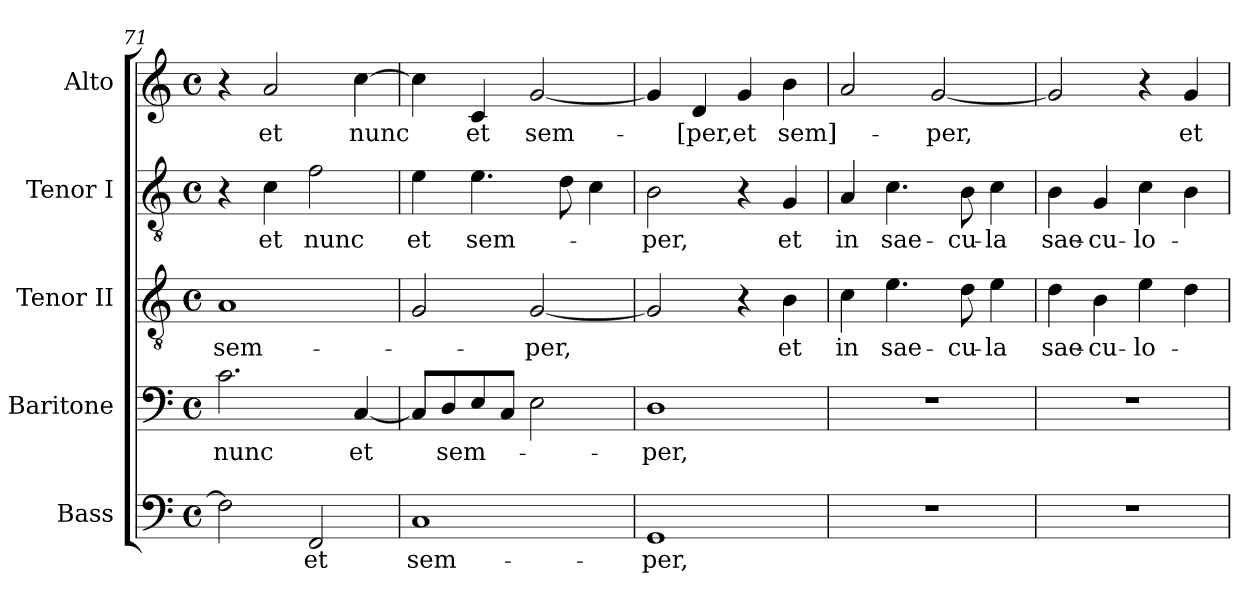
**kern	**text	**kern	**text	**kern	**text	**kern	**text	**kern	**text
*part5	*part5	*part4	*part4	*part3	*part3	*part2	*part2	*part1	*part1
*staff5	*staff5	*staff4	*staff4	*staff3	*staff3	*staff2	*staff2	*staff1	*staff1
*I"Bass	*	*I"Baritone	*	*I"Tenor II	*	*I"Tenor I	*	*I"Alto	*
!!LO:PB:g=z
*clefF4	*	*clefF4	*	*clefGv2	*	*clefGv2	*	*clefG2	*
*	*	*ITrd7c12	*	*	*	*	*	*	*
*k[]	*	*k[]	*	*k[]	*	*k[]	*	*k[]	*
*C:	*	*C:	*	*C:	*	*C:	*	*C:	*
*M4/4	*	*M4/4	*	*M4/4	*	*M4/4	*	*M4/4	*
*met(c)	*	*met(c)	*	*met(c)	*	*met(c)	*	*met(c)	*
=71	=71	=71	=71	=71	=71	=71	=71	=71	=71
!	!	!	!LO:LY:b:color=#000000	!	!	!	!	!	!
!	!	!	!	!	!LO:LY:b:color=#000000	!	!	!	!
2Fi\]	.	2.Ci\	nunc	1Ai	sem-	4r	.	4r	.
!	!	!	!	!	!	!	!LO:LY:b:color=#000000	!	!
!	!	!	!	!	!	!	!	!	!LO:LY:b:color=#000000
.	.	.	.	.	.	4ci\	et	2ai/	et
!	!LO:LY:b:color=#000000	!	!	!	!	!	!	!	!
!	!	!	!	!	!	!	!LO:LY:b:color=#000000	!	!
2FFi/	et	.	.	.	.	2fi\	nunc	.	.
!	!	!	!LO:LY:b:color=#000000	!	!	!	!	!	!
!	!	!	!	!	!	!	!	!	!LO:LY:b:color=#000000
.	.	[<4CCi/	et	.	.	.	.	[>4cci\	nunc
=72	=72	=72	=72	=72	=72	=72	=72	=72	=72
!	!LO:LY:b:color=#000000	!	!	!	!	!	!	!	!
!	!	!	!	!	!	!	!LO:LY:b:color=#000000	!	!
1Ci	sem-	8CCi/L]	.	2Gi/	.	4ei\	et	4cci\]	.
!	!	!	!LO:LY:b:color=#000000	!	!	!	!	!	!
.	.	8DDi/	sem-	.	.	.	.	.	.
!	!	!	!	!	!	!	!LO:LY:b:color=#000000	!	!
!	!	!	!	!	!	!	!	!	!LO:LY:b:color=#000000
.	.	8EEi/	.	.	.	4.ei\	sem-	4ci/	et
.	.	8CCi/J	.	.	.	.	.	.	.
!	!	!	!	!	!LO:LY:b:color=#000000	!	!	!	!
!	!	!	!	!	!	!	!	!	!LO:LY:b:color=#000000
.	.	2EEi\	.	[<2Gi/	-per,	.	.	[<2gi/	sem-
.	.	.	.	.	.	8di\	.	.	.
.	.	.	.	.	.	4ci\	.	.	.
=73	=73	=73	=73	=73	=73	=73	=73	=73	=73
!	!LO:LY:b:color=#000000	!	!	!	!	!	!	!	!
!	!	!	!LO:LY:b:color=#000000	!	!	!	!	!	!
!	!	!	!	!	!	!	!LO:LY:b:color=#000000	!	!
1GGi	-per,	1DDi	-per,	2Gi/]	.	2Bi\	-per,	4gi/]	.
!	!	!	!	!	!	!	!	!	!LO:LY:b:color=#000000
.	.	.	.	.	.	.	.	4di/	-[per,
!	!	!	!	!	!	!	!	!	!LO:LY:b:color=#000000
.	.	.	.	4r	.	4r	.	4gi/	et
!	!	!	!	!	!LO:LY:b:color=#000000	!	!	!	!
!	!	!	!	!	!	!	!LO:LY:b:color=#000000	!	!
!	!	!	!	!	!	!	!	!	!LO:LY:b:color=#000000
.	.	.	.	4Bi\	et	4Gi/	et	4bi\	sem]-
=74	=74	=74	=74	=74	=74	=74	=74	=74	=74
!	!	!	!	!	!LO:LY:b:color=#000000	!	!	!	!
!	!	!	!	!	!	!	!LO:LY:b:color=#000000	!	!
1r	.	1r	.	4ci\	in	4Ai/	in	2ai/	.
!	!	!	!	!	!LO:LY:b:color=#000000	!	!	!	!
!	!	!	!	!	!	!	!LO:LY:b:color=#000000	!	!
.	.	.	.	4.ei\	sae-	4.ci\	sae-	.	.
!	!	!	!	!	!	!	!	!	!LO:LY:b:color=#000000
.	.	.	.	.	.	.	.	[<2gi/	-per,
!	!	!	!	!	!LO:LY:b:color=#000000	!	!	!	!
!	!	!	!	!	!	!	!LO:LY:b:color=#000000	!	!
.	.	.	.	8di\	-cu-	8Bi\	-cu-	.	.
!	!	!	!	!	!LO:LY:b:color=#000000	!	!	!	!
!	!	!	!	!	!	!	!LO:LY:b:color=#000000	!	!
.	.	.	.	4ei\	-la	4ci\	-la	.	.
=75	=75	=75	=75	=75	=75	=75	=75	=75	=75
!	!	!	!	!	!LO:LY:b:color=#000000	!	!	!	!
!	!	!	!	!	!	!	!LO:LY:b:color=#000000	!	!
1r	.	1r	.	4di\	sae-	4Bi\	sae-	2gi/]	.
!	!	!	!	!	!LO:LY:b:color=#000000	!	!	!	!
!	!	!	!	!	!	!	!LO:LY:b:color=#000000	!	!
.	.	.	.	4Bi\	-cu-	4Gi/	-cu-	.	.
!	!	!	!	!	!LO:LY:b:color=#000000	!	!	!	!
!	!	!	!	!	!	!	!LO:LY:b:color=#000000	!	!
.	.	.	.	4ei\	-lo-	4ci\	-lo-	4r	.
!	!	!	!	!	!	!	!	!	!LO:LY:b:color=#000000
.	.	.	.	4di\	.	4Bi\	.	4gi/	et
=	=	=	=	=	=	=	=	=	=
*-	*-	*-	*-	*-	*-	*-	*-	*-	*-
